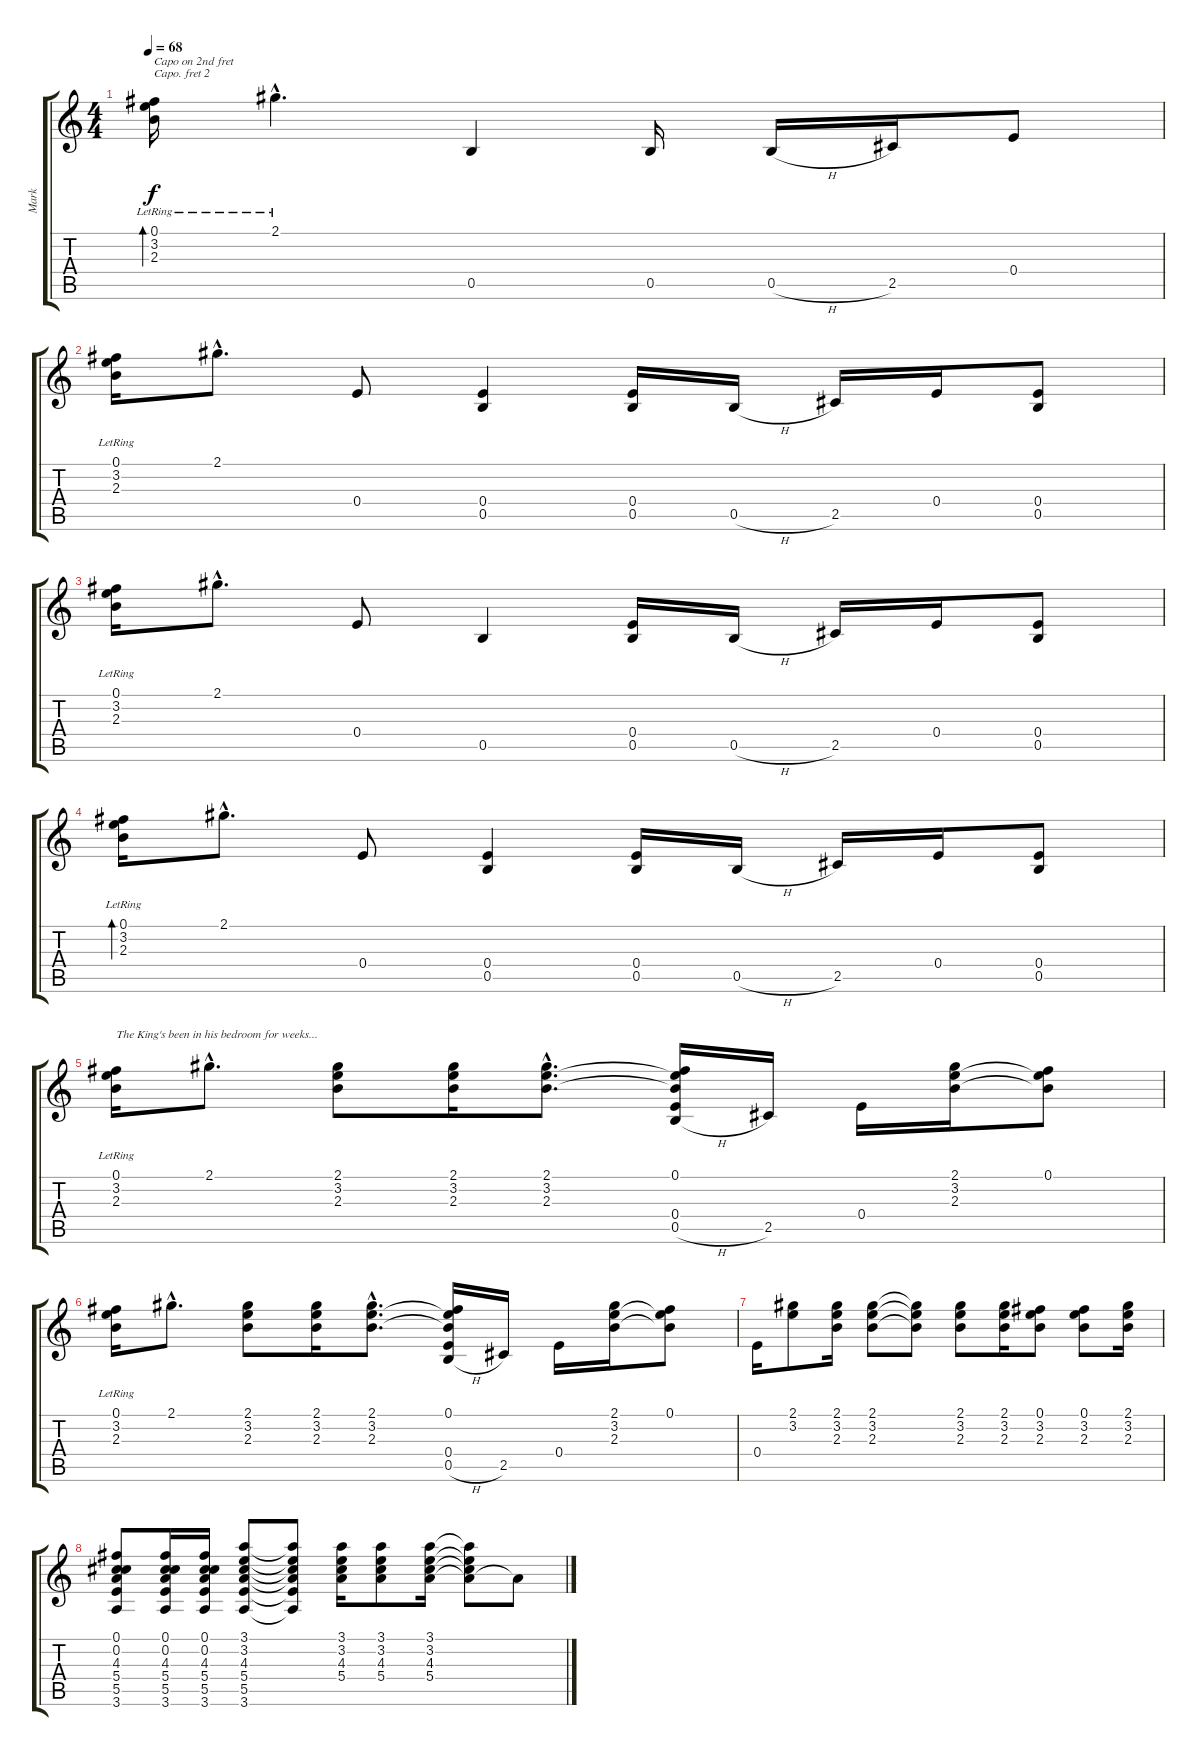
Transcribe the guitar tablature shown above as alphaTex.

\track ("Mark" "Mark") {instrument acousticguitarsteel}
\staff {score tabs}
\capo 2
\tuning (E4 B3 G3 D3 A2 E2) {hide}
\ts (4 4)
\tempo 68
\clef g2
\ks c
(0.1{lr} 3.2{lr} 2.3{lr}).16{bd 60 txt "Capo on 2nd fret" dy f instrument acousticguitarsteel} 2.1{hac lr}.4{d} 0.5.4 0.5.16 0.5{h}.16 2.5.16 0.4.8 |
(0.1{lr} 3.2{lr} 2.3{lr}).16 2.1{hac}.8{d} 0.4.8 (0.4 0.5).4 (0.4 0.5).16 0.5{h}.16 2.5.16 0.4.16 (0.4 0.5).8 |
(0.1{lr} 3.2{lr} 2.3{lr}).16 2.1{hac}.8{d} 0.4.8 0.5.4 (0.4 0.5).16 0.5{h}.16 2.5.16 0.4.16 (0.4 0.5).8 |
(0.1{lr} 3.2{lr} 2.3{lr}).16{bd 60} 2.1{hac}.8{d} 0.4.8 (0.4 0.5).4 (0.4 0.5).16 0.5{h}.16 2.5.16 0.4.16 (0.4 0.5).8 |
(0.1{lr} 3.2{lr} 2.3{lr}).16{txt "The King's been in his bedroom for weeks..."} 2.1{hac}.8{d} (2.1 3.2 2.3).8 (2.1 3.2 2.3).16 (2.1{hac} 3.2{hac} 2.3{hac}).8{d} (0.1 3.2{t} 2.3{t} 0.4 0.5{h}).16 2.5.16 0.4.16 (2.1 3.2 2.3).16 (0.1 3.2{t} 2.3{t}).8 |
(0.1{lr} 3.2{lr} 2.3{lr}).16 2.1{hac}.8{d} (2.1 3.2 2.3).8 (2.1 3.2 2.3).16 (2.1{hac} 3.2{hac} 2.3{hac}).8{d} (0.1 3.2{t} 2.3{t} 0.4 0.5{h}).16 2.5.16 0.4.16 (2.1 3.2 2.3).16 (0.1 3.2{t} 2.3{t}).8 |
0.4.16 (2.1 3.2).8 (2.1 3.2 2.3).16 (2.1 3.2 2.3).8 (2.1{t} 3.2{t} 2.3{t}).8 (2.1 3.2 2.3).8 (2.1 3.2 2.3).16 (0.1 3.2 2.3).8 (0.1 3.2 2.3).8 (2.1 3.2 2.3).16 |
(0.1 0.2 4.3 5.4 5.5 3.6).8 (0.1 0.2 4.3 5.4 5.5 3.6).16 (0.1 0.2 4.3 5.4 5.5 3.6).16 (3.1 3.2 4.3 5.4 5.5 3.6).8 (3.1{t} 3.2{t} 4.3{t} 5.4{t} 5.5{t} 3.6{t}).8 (3.1 3.2 4.3 5.4).16 (3.1 3.2 4.3 5.4).8 (3.1 3.2 4.3 5.4).16 (3.1{t} 3.2{t} 4.3{t} 5.4{t}).8 5.4{t}.8
